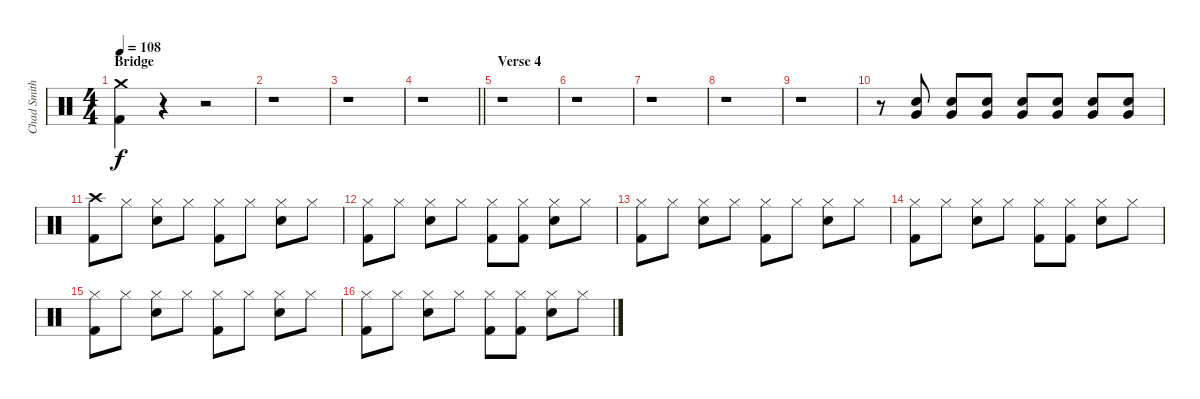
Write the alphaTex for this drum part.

\track ("Chad Smith | Drums" "Chad Smith") {instrument percussion}
\staff {score}
\articulation defaults
\ts (4 4)
\section ("" "Bridge")
\tempo 108
\clef neutral
\ks c
("Crash medium (hit)" "Kick (hit) 2").4{dy f} r.4 r.2 |
r.1 |
r.1 |
\barLineRight lightlight
r.1 |
\section ("" "Verse 4")
r.1 |
r.1 |
r.1 |
r.1 |
r.1 |
r.8 ("Electric Snare (hit)" "Very Low Tom (hit)").8 ("Electric Snare (hit)" "Very Low Tom (hit)").8 ("Electric Snare (hit)" "Very Low Tom (hit)").8 ("Electric Snare (hit)" "Very Low Tom (hit)").8 ("Electric Snare (hit)" "Very Low Tom (hit)").8 ("Electric Snare (hit)" "Very Low Tom (hit)").8 ("Electric Snare (hit)" "Very Low Tom (hit)").8 |
("Crash high (hit)" "Kick (hit) 2").8 "Hi-Hat (closed)".8 ("Hi-Hat (closed)" "Electric Snare (hit)").8 "Hi-Hat (closed)".8 ("Hi-Hat (closed)" "Kick (hit) 2").8 "Hi-Hat (closed)".8 ("Hi-Hat (closed)" "Electric Snare (hit)").8 "Hi-Hat (closed)".8 |
("Hi-Hat (closed)" "Kick (hit) 2").8 "Hi-Hat (closed)".8 ("Hi-Hat (closed)" "Electric Snare (hit)").8 "Hi-Hat (closed)".8 ("Hi-Hat (closed)" "Kick (hit) 2").8 ("Hi-Hat (closed)" "Kick (hit) 2").8 ("Hi-Hat (closed)" "Electric Snare (hit)").8 "Hi-Hat (closed)".8 |
("Hi-Hat (closed)" "Kick (hit) 2").8 "Hi-Hat (closed)".8 ("Hi-Hat (closed)" "Electric Snare (hit)").8 "Hi-Hat (closed)".8 ("Hi-Hat (closed)" "Kick (hit) 2").8 "Hi-Hat (closed)".8 ("Hi-Hat (closed)" "Electric Snare (hit)").8 "Hi-Hat (closed)".8 |
("Hi-Hat (closed)" "Kick (hit) 2").8 "Hi-Hat (closed)".8 ("Hi-Hat (closed)" "Electric Snare (hit)").8 "Hi-Hat (closed)".8 ("Hi-Hat (closed)" "Kick (hit) 2").8 ("Hi-Hat (closed)" "Kick (hit) 2").8 ("Hi-Hat (closed)" "Electric Snare (hit)").8 "Hi-Hat (closed)".8 |
("Hi-Hat (closed)" "Kick (hit) 2").8 "Hi-Hat (closed)".8 ("Hi-Hat (closed)" "Electric Snare (hit)").8 "Hi-Hat (closed)".8 ("Hi-Hat (closed)" "Kick (hit) 2").8 "Hi-Hat (closed)".8 ("Hi-Hat (closed)" "Electric Snare (hit)").8 "Hi-Hat (closed)".8 |
("Hi-Hat (closed)" "Kick (hit) 2").8 "Hi-Hat (closed)".8 ("Hi-Hat (closed)" "Electric Snare (hit)").8 "Hi-Hat (closed)".8 ("Hi-Hat (closed)" "Kick (hit) 2").8 ("Hi-Hat (closed)" "Kick (hit) 2").8 ("Hi-Hat (closed)" "Electric Snare (hit)").8 "Hi-Hat (closed)".8
